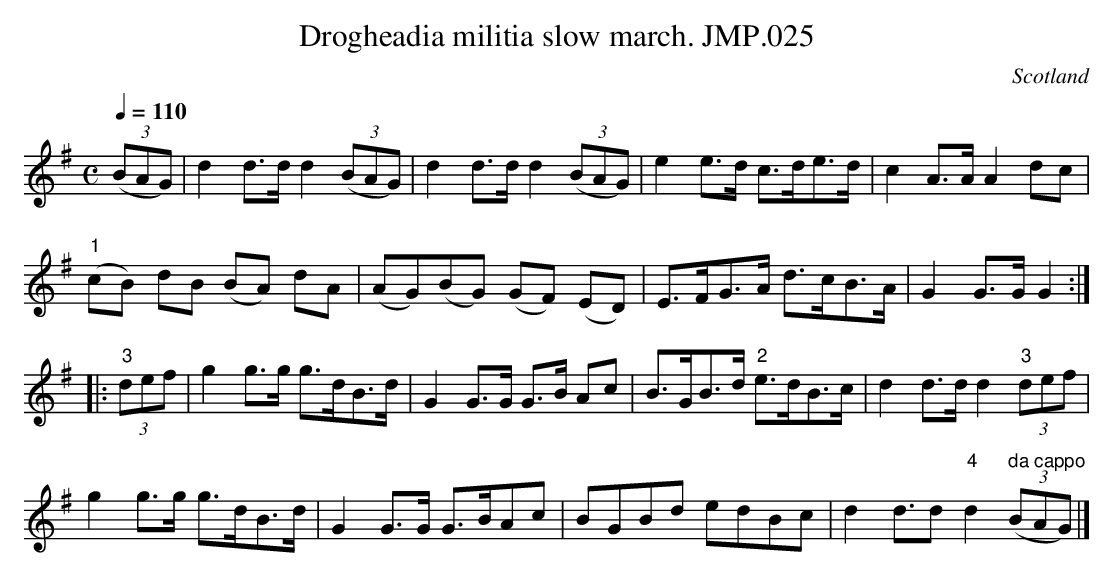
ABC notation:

X:1
T:Drogheadia militia slow march. JMP.025
M:C
L:1/8
Q:1/4=110
O:Scotland
notC:"26"
K:G major
(3(BAG) | d2 d>d d2 (3(BAG) | d2 d>d d2 (3(BAG) |\
e2 e>d c>de>d | c2 A>A A2 dc |!
"1" (cB) dB (BA) dA | (AG)(BG) (GF) ( ED)|\
E>FG>A d>cB>A | G2 G>G G2 :|!
|: "3"(3def |  g2 g>g g>dB>d |\
G2 G>G G>B Ac | B>GB>d "2" e>dB>c | d2 d>d d2 "3" (3def |!
g2 g>g g>dB>d | G2 G>G G>BAc | BGBd edBc |\
d2 d>d2 "4"d2 " da cappo"(3(BAG)|]
